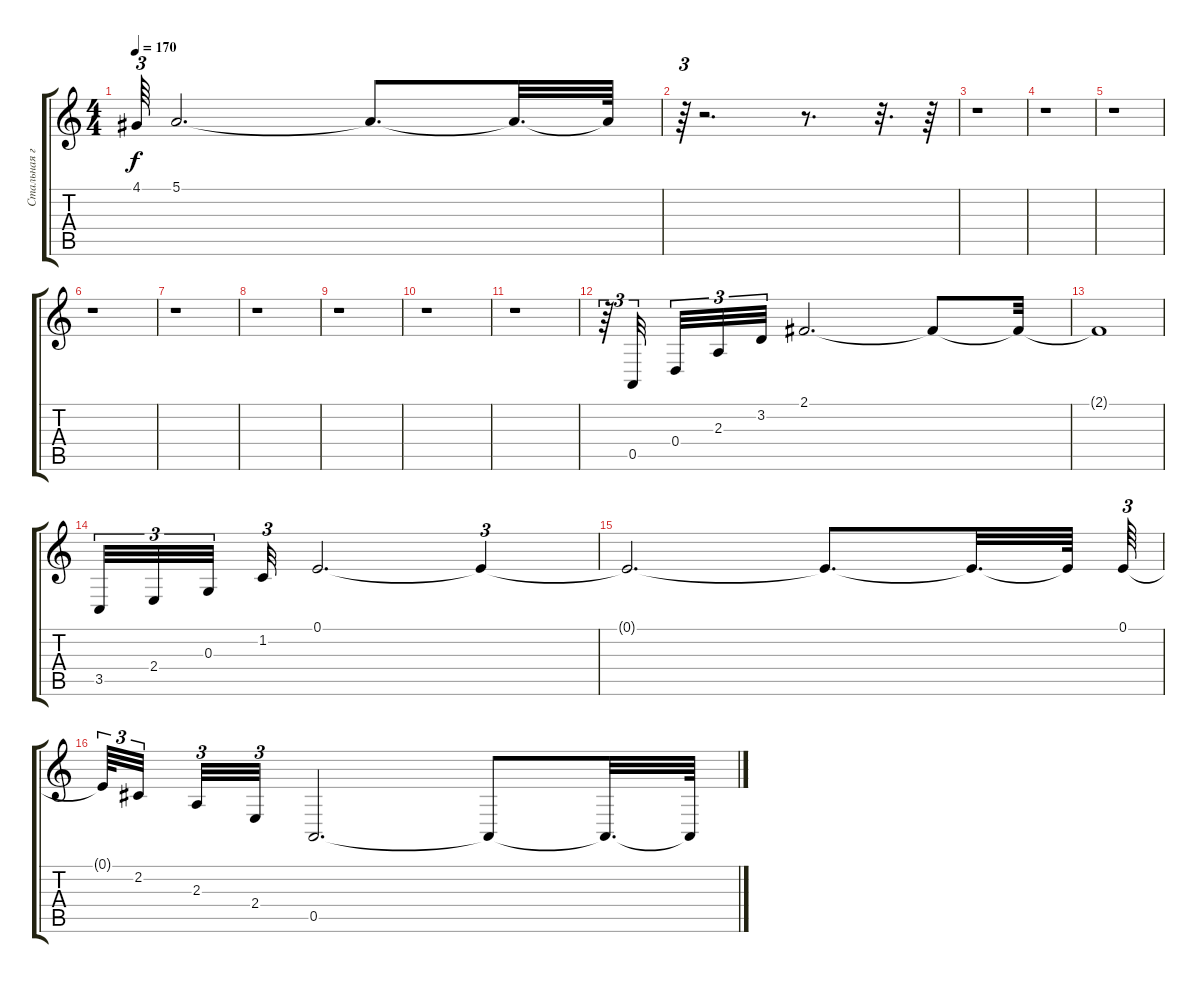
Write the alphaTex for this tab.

\track ("Стальная гитара" "Стальная г") {instrument koto}
\staff {score tabs}
\tuning (E4 B3 G3 D3 A2 E2) {hide}
\ts (4 4)
\tempo 170
\clef g2
\ks c
4.1{t}.64{tu (3 2) dy f} 5.1.2{d} 5.1{t}.8{d} 5.1{t}.32{d} 5.1{t}.64 |
r.64{tu (3 2)} r.2{d} r.8{d} r.32{d} r.64 |
r.1 |
r.1 |
r.1 |
r.1 |
r.1 |
r.1 |
r.1 |
r.1 |
r.1 |
r.64{tu (3 2)} 0.5.32{tu (3 2) volume 12 instrument electricguitarclean beam splitsecondary} 0.4.32{tu (3 2)} 2.3.32{tu (3 2)} 3.2.32{tu (3 2)} 2.1.2{d} 2.1{t}.8 2.1{t}.32 |
2.1{t}.1 |
3.5.32{tu (3 2)} 2.4.32{tu (3 2)} 0.3.32{tu (3 2) beam splitsecondary} 1.2.32{tu (3 2)} 0.1.2{d} 0.1{t}.4{tu (3 2)} |
0.1{t}.2{d} 0.1{t}.8{d} 0.1{t}.32{d} 0.1{t}.64 0.1.64{tu (3 2)} |
0.1{t}.64{tu (3 2)} 2.2.32{tu (3 2) beam splitsecondary} 2.3.32{tu (3 2)} 2.4.32{tu (3 2)} 0.5.2{d} 0.5{t}.8 0.5{t}.32{d} 0.5{t}.64
